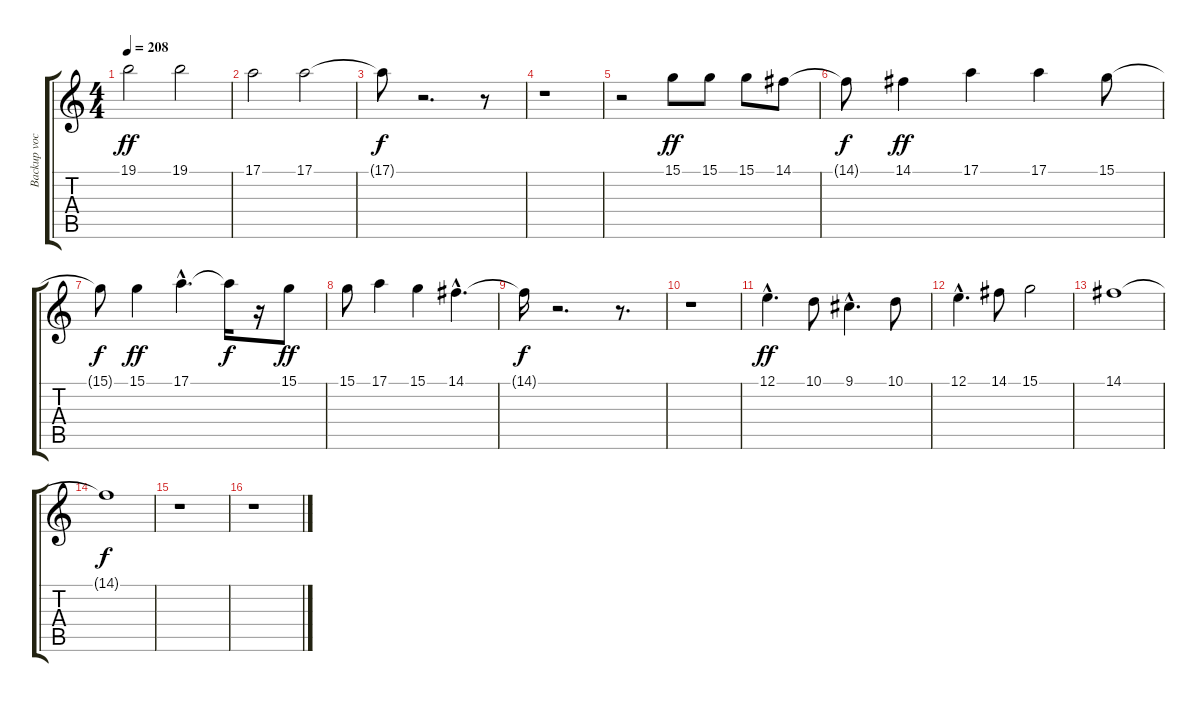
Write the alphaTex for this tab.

\track ("Backup vocals" "Backup voc") {instrument recorder}
\staff {score tabs}
\tuning (E4 B3 G3 D3 A2 E2) {hide}
\ts (4 4)
\tempo 208
\clef g2
\ks c
19.1.2{dy ff} 19.1.2 |
17.1.2 17.1.2 |
17.1{t}.8{dy f} r.2{d} r.8 |
r.1 |
r.2 15.1.8{dy ff} 15.1.8 15.1.8 14.1.8 |
14.1{t}.8{dy f} 14.1.4{dy ff} 17.1.4 17.1.4 15.1.8 |
15.1{t}.8{dy f} 15.1.4{dy ff} 17.1{hac}.4{d} 17.1{t}.16{dy f} r.16 15.1.8{dy ff} |
15.1.8 17.1.4 15.1.4 14.1{hac}.4{d} |
14.1{t}.16{dy f} r.2{d} r.8{d} |
r.1 |
12.1{hac}.4{d dy ff} 10.1.8 9.1{hac}.4{d} 10.1.8 |
12.1{hac}.4{d} 14.1.8 15.1.2 |
14.1.1 |
14.1{t}.1{dy f} |
r.1 |
r.1
